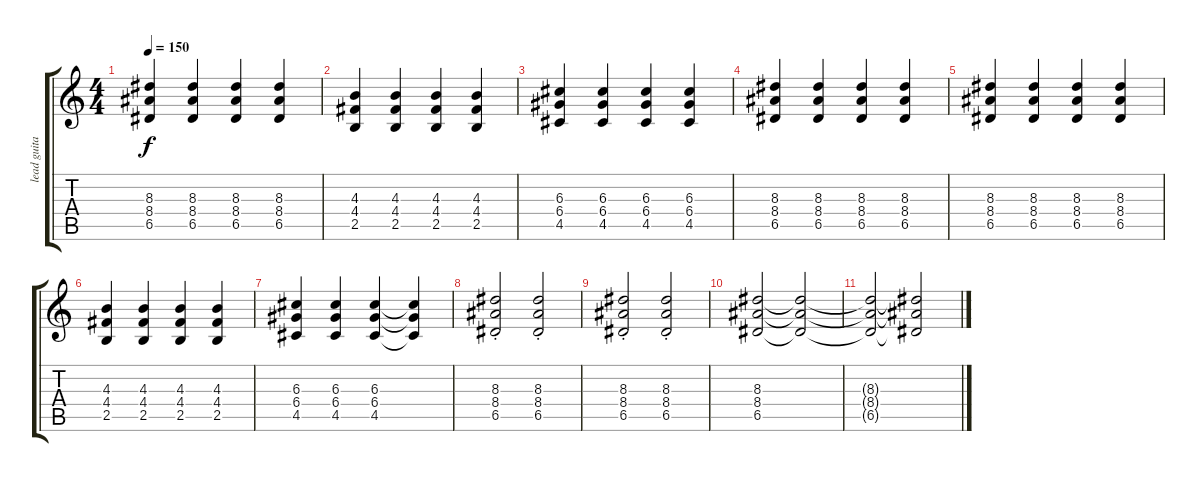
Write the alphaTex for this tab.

\track ("lead guitar" "lead guita") {instrument distortionguitar}
\staff {score tabs}
\tuning (E4 B3 G3 D3 A2 E2) {hide}
\ts (4 4)
\tempo 150
\clef g2
\ks c
(8.3 8.4 6.5).4{dy f} (8.3 8.4 6.5).4 (8.3 8.4 6.5).4 (8.3 8.4 6.5).4 |
(4.3 4.4 2.5).4 (4.3 4.4 2.5).4 (4.3 4.4 2.5).4 (4.3 4.4 2.5).4 |
(6.3 6.4 4.5).4 (6.3 6.4 4.5).4 (6.3 6.4 4.5).4 (6.3 6.4 4.5).4 |
(8.3 8.4 6.5).4 (8.3 8.4 6.5).4 (8.3 8.4 6.5).4 (8.3 8.4 6.5).4 |
(8.3 8.4 6.5).4 (8.3 8.4 6.5).4 (8.3 8.4 6.5).4 (8.3 8.4 6.5).4 |
(4.3 4.4 2.5).4 (4.3 4.4 2.5).4 (4.3 4.4 2.5).4 (4.3 4.4 2.5).4 |
(6.3 6.4 4.5).4 (6.3 6.4 4.5).4 (6.3 6.4 4.5).4 (6.3{t} 6.4{t} 4.5{t}).4 |
(8.3{st} 8.4{st} 6.5{st}).2 (8.3{st} 8.4{st} 6.5{st}).2 |
(8.3{st} 8.4{st} 6.5{st}).2 (8.3{st} 8.4{st} 6.5{st}).2 |
(8.3 8.4 6.5).2 (8.3{t} 8.4{t} 6.5{t}).2 |
(8.3{t} 8.4{t} 6.5{t}).2 (8.3{t} 8.4{t} 6.5{t}).2
